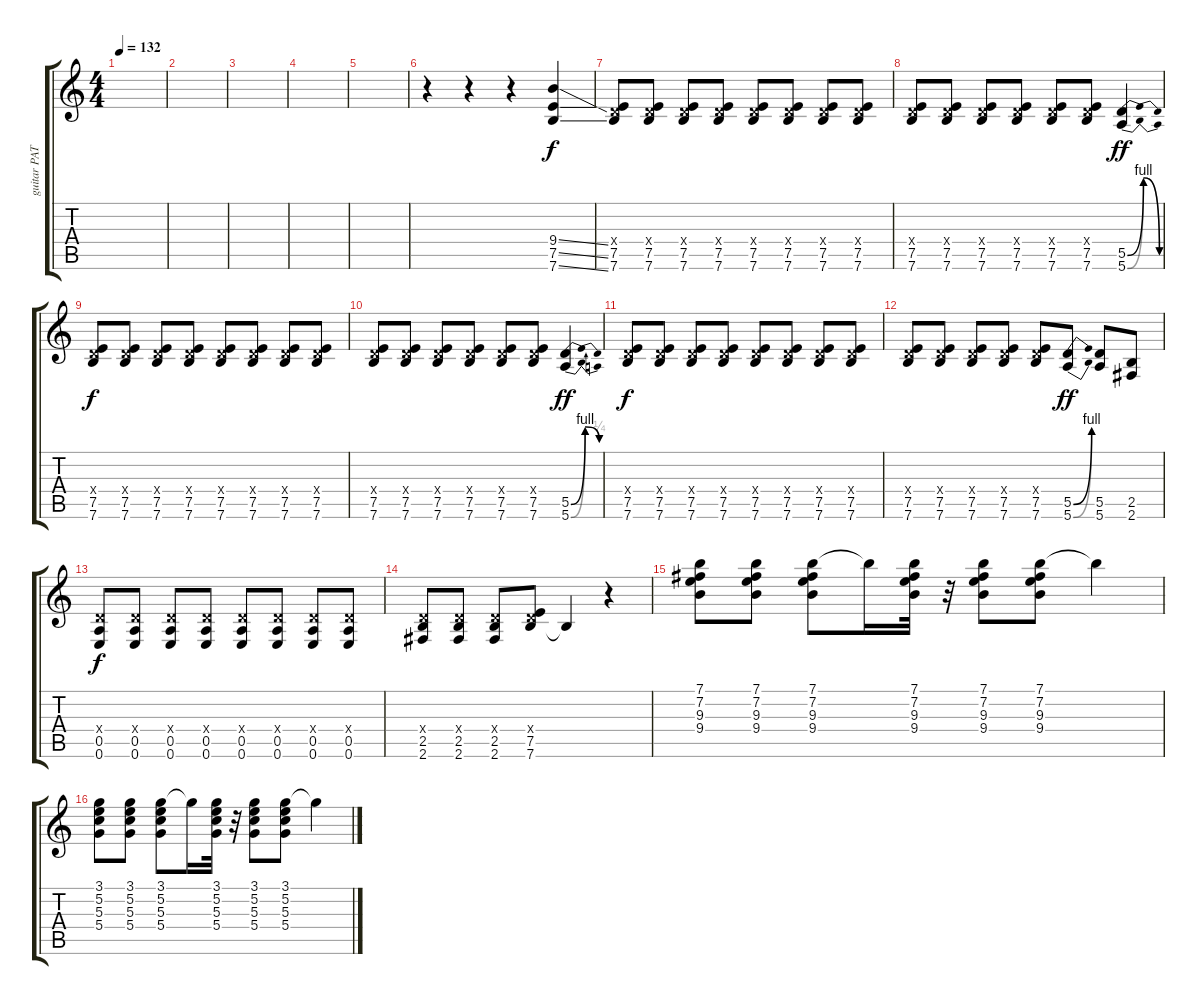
\track ("guitar PAT" "guitar PAT") {instrument distortionguitar}
\staff {score tabs}
\tuning (E4 B3 G3 D3 A2 E2) {hide}
\ts (4 4)
\tempo 132
\clef g2
\ks c
|
|
|
|
|
r.4 r.4 r.4 (9.4{ss} 7.5{ss} 7.6{ss}).4{volume 15} |
(0.4{x} 7.5 7.6).8{volume 11} (0.4{x} 7.5 7.6).8 (0.4{x} 7.5 7.6).8 (0.4{x} 7.5 7.6).8 (0.4{x} 7.5 7.6).8 (0.4{x} 7.5 7.6).8 (0.4{x} 7.5 7.6).8 (0.4{x} 7.5 7.6).8 |
(0.4{x} 7.5 7.6).8 (0.4{x} 7.5 7.6).8 (0.4{x} 7.5 7.6).8 (0.4{x} 7.5 7.6).8 (0.4{x} 7.5 7.6).8 (0.4{x} 7.5 7.6).8 (5.5{be (bendrelease 0 0 30 4 30 4 60 0)} 5.6{be (bendrelease 0 0 30 4 30 4 60 0)}).4{dy ff} |
(0.4{x} 7.5 7.6).8{dy f} (0.4{x} 7.5 7.6).8 (0.4{x} 7.5 7.6).8 (0.4{x} 7.5 7.6).8 (0.4{x} 7.5 7.6).8 (0.4{x} 7.5 7.6).8 (0.4{x} 7.5 7.6).8 (0.4{x} 7.5 7.6).8 |
(0.4{x} 7.5 7.6).8 (0.4{x} 7.5 7.6).8 (0.4{x} 7.5 7.6).8 (0.4{x} 7.5 7.6).8 (0.4{x} 7.5 7.6).8 (0.4{x} 7.5 7.6).8 (5.5{be (bendrelease 0 0 30 4 30 4 60 0)} 5.6{be (bendrelease 0 0 30 4 30 4 60 1)}).4{dy ff} |
(0.4{x} 7.5 7.6).8{dy f} (0.4{x} 7.5 7.6).8 (0.4{x} 7.5 7.6).8 (0.4{x} 7.5 7.6).8 (0.4{x} 7.5 7.6).8 (0.4{x} 7.5 7.6).8 (0.4{x} 7.5 7.6).8 (0.4{x} 7.5 7.6).8 |
(0.4{x} 7.5 7.6).8 (0.4{x} 7.5 7.6).8 (0.4{x} 7.5 7.6).8 (0.4{x} 7.5 7.6).8 (0.4{x} 7.5 7.6).8 (5.5{be (bend 0 0 60 4)} 5.6{be (bend 0 0 60 4)}).8{dy ff} (5.5 5.6).8 (2.5 2.6).8 |
(0.4{x} 0.5 0.6).8{dy f} (0.4{x} 0.5 0.6).8 (0.4{x} 0.5 0.6).8 (0.4{x} 0.5 0.6).8 (0.4{x} 0.5 0.6).8 (0.4{x} 0.5 0.6).8 (0.4{x} 0.5 0.6).8 (0.4{x} 0.5 0.6).8 |
(0.4{x} 2.5 2.6).8 (0.4{x} 2.5 2.6).8 (0.4{x} 2.5 2.6).8 (0.4{x} 7.5 7.6).8 7.6{t}.4 r.4 |
(7.1 7.2 9.3 9.4).8 (7.1 7.2 9.3 9.4).8 (7.1 7.2 9.3 9.4).8 7.1{t}.16 (7.1 7.2 9.3 9.4).32 r.32 (7.1 7.2 9.3 9.4).8 (7.1 7.2 9.3 9.4).8 7.1{t}.4 |
(3.1 5.2 5.3 5.4).8 (3.1 5.2 5.3 5.4).8 (3.1 5.2 5.3 5.4).8 3.1{t}.16 (3.1 5.2 5.3 5.4).32 r.32 (3.1 5.2 5.3 5.4).8 (3.1 5.2 5.3 5.4).8 3.1{t}.4
